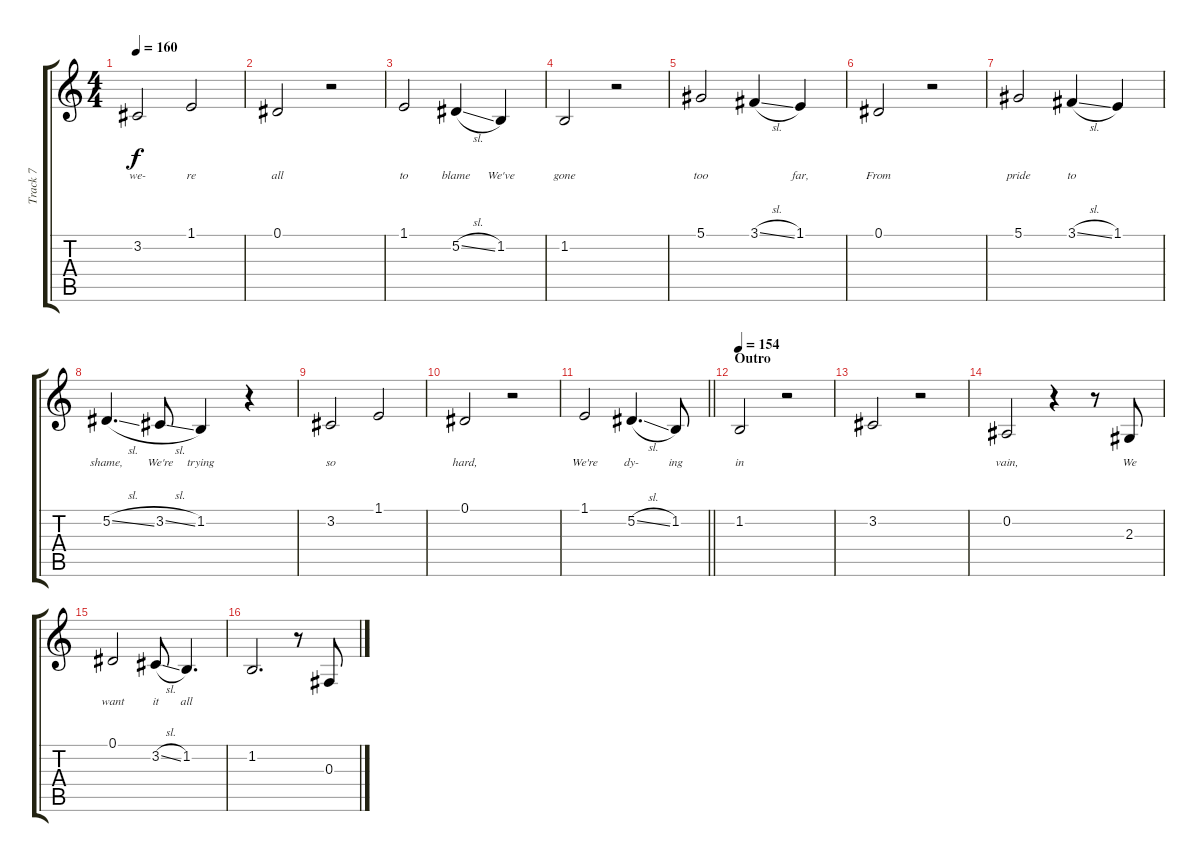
\track ("Track 7" "Track 7") {instrument altosax}
\staff {score tabs}
\tuning (Eb4 Bb3 Gb3 Db3 Ab2 Eb2) {hide}
\ts (4 4)
\tempo 160
\clef g2
\ks c
3.2.2{lyrics (0 "we-") lyrics (1 "") lyrics (2 "") lyrics (3 "") lyrics (4 "") dy f} 1.1.2{lyrics (0 "re") lyrics (1 "") lyrics (2 "") lyrics (3 "") lyrics (4 "")} |
0.1.2{lyrics (0 "all") lyrics (1 "") lyrics (2 "") lyrics (3 "") lyrics (4 "")} r.2 |
1.1.2{lyrics (0 "to") lyrics (1 "") lyrics (2 "") lyrics (3 "") lyrics (4 "")} 5.2{sl}.4{lyrics (0 "blame") lyrics (1 "") lyrics (2 "") lyrics (3 "") lyrics (4 "")} 1.2.4{lyrics (0 "We've") lyrics (1 "") lyrics (2 "") lyrics (3 "") lyrics (4 "")} |
1.2.2{lyrics (0 "gone") lyrics (1 "") lyrics (2 "") lyrics (3 "") lyrics (4 "")} r.2 |
5.1.2{lyrics (0 "too") lyrics (1 "") lyrics (2 "") lyrics (3 "") lyrics (4 "")} 3.1{sl}.4{lyrics (0 "") lyrics (1 "") lyrics (2 "") lyrics (3 "") lyrics (4 "")} 1.1.4{lyrics (0 "far,") lyrics (1 "") lyrics (2 "") lyrics (3 "") lyrics (4 "")} |
0.1.2{lyrics (0 "From") lyrics (1 "") lyrics (2 "") lyrics (3 "") lyrics (4 "")} r.2 |
5.1.2{lyrics (0 "pride") lyrics (1 "") lyrics (2 "") lyrics (3 "") lyrics (4 "")} 3.1{sl}.4{lyrics (0 "to") lyrics (1 "") lyrics (2 "") lyrics (3 "") lyrics (4 "")} 1.1.4{lyrics (0 "") lyrics (1 "") lyrics (2 "") lyrics (3 "") lyrics (4 "")} |
5.2{sl}.4{d lyrics (0 "shame,") lyrics (1 "") lyrics (2 "") lyrics (3 "") lyrics (4 "")} 3.2{sl}.8{lyrics (0 "We're") lyrics (1 "") lyrics (2 "") lyrics (3 "") lyrics (4 "")} 1.2.4{lyrics (0 "trying") lyrics (1 "") lyrics (2 "") lyrics (3 "") lyrics (4 "")} r.4 |
3.2.2{lyrics (0 "so") lyrics (1 "") lyrics (2 "") lyrics (3 "") lyrics (4 "")} 1.1.2{lyrics (0 "") lyrics (1 "") lyrics (2 "") lyrics (3 "") lyrics (4 "")} |
0.1.2{lyrics (0 "hard,") lyrics (1 "") lyrics (2 "") lyrics (3 "") lyrics (4 "")} r.2 |
\barLineRight lightlight
1.1.2{lyrics (0 "We're") lyrics (1 "") lyrics (2 "") lyrics (3 "") lyrics (4 "")} 5.2{sl}.4{d lyrics (0 "dy-") lyrics (1 "") lyrics (2 "") lyrics (3 "") lyrics (4 "")} 1.2.8{lyrics (0 "ing") lyrics (1 "") lyrics (2 "") lyrics (3 "") lyrics (4 "")} |
\section ("" "Outro")
\tempo 154
1.2.2{lyrics (0 "in") lyrics (1 "") lyrics (2 "") lyrics (3 "") lyrics (4 "")} r.2 |
3.2.2{lyrics (0 "") lyrics (1 "") lyrics (2 "") lyrics (3 "") lyrics (4 "")} r.2 |
0.2.2{lyrics (0 "vain,") lyrics (1 "") lyrics (2 "") lyrics (3 "") lyrics (4 "")} r.4 r.8 2.3.8{lyrics (0 "We") lyrics (1 "") lyrics (2 "") lyrics (3 "") lyrics (4 "")} |
0.1.2{lyrics (0 "want") lyrics (1 "") lyrics (2 "") lyrics (3 "") lyrics (4 "")} 3.2{sl}.8{lyrics (0 "it") lyrics (1 "") lyrics (2 "") lyrics (3 "") lyrics (4 "")} 1.2.4{d lyrics (0 "all") lyrics (1 "") lyrics (2 "") lyrics (3 "") lyrics (4 "")} |
1.2.2{d lyrics (0 "") lyrics (1 "") lyrics (2 "") lyrics (3 "") lyrics (4 "")} r.8 0.3.8{lyrics (0 "") lyrics (1 "") lyrics (2 "") lyrics (3 "") lyrics (4 "")}
